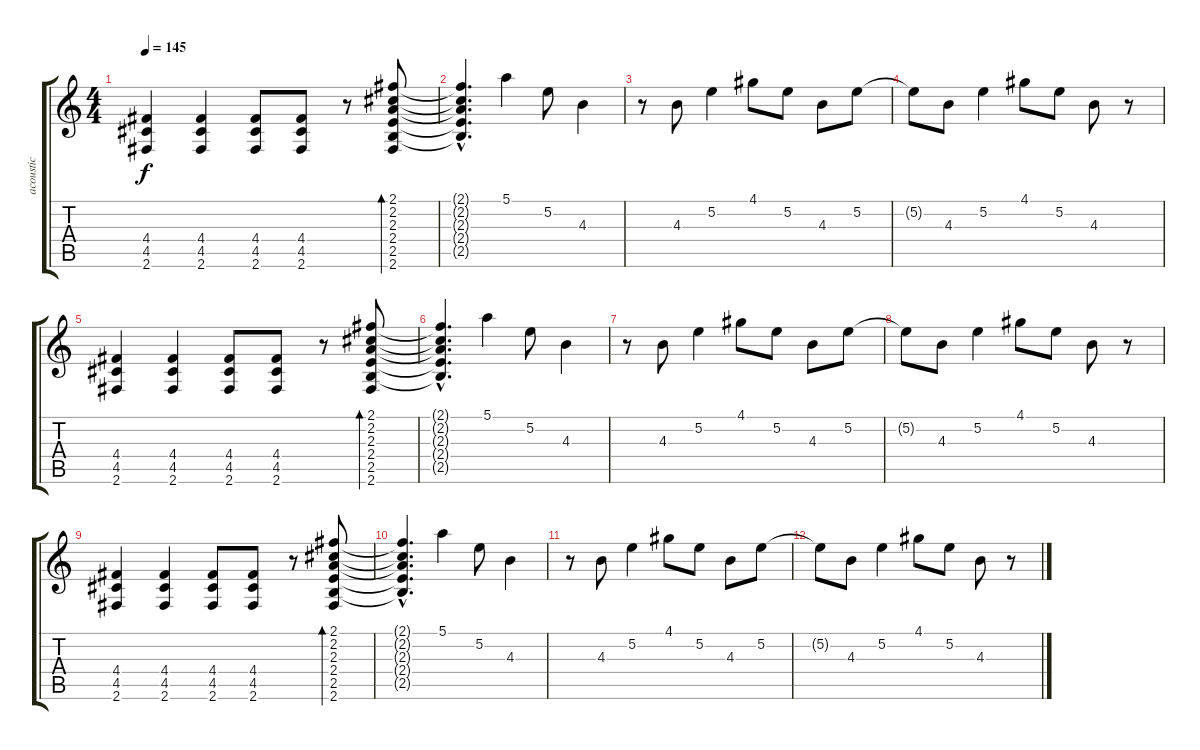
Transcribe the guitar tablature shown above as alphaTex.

\track (" acoustic guitar" " acoustic ") {instrument acousticguitarsteel}
\staff {score tabs}
\tuning (E4 B3 G3 D3 A2 E2) {hide}
\ts (4 4)
\tempo 145
\clef g2
\ks c
(4.4 4.5 2.6).4{dy f} (4.4 4.5 2.6).4 (4.4 4.5 2.6).8 (4.4 4.5 2.6).8 r.8 (2.1 2.2 2.3 2.4 2.5 2.6).8{bd 240} |
(2.1{hac t} 2.2{hac t} 2.3{hac t} 2.4{hac t} 2.5{hac t}).4{d} 5.1.4 5.2.8 4.3.4 |
r.8 4.3.8 5.2.4 4.1.8 5.2.8 4.3.8 5.2.8 |
5.2{t}.8 4.3.8 5.2.4 4.1.8 5.2.8 4.3.8 r.8 |
(4.4 4.5 2.6).4 (4.4 4.5 2.6).4 (4.4 4.5 2.6).8 (4.4 4.5 2.6).8 r.8 (2.1 2.2 2.3 2.4 2.5 2.6).8{bd 240} |
(2.1{hac t} 2.2{hac t} 2.3{hac t} 2.4{hac t} 2.5{hac t}).4{d} 5.1.4 5.2.8 4.3.4 |
r.8 4.3.8 5.2.4 4.1.8 5.2.8 4.3.8 5.2.8 |
5.2{t}.8 4.3.8 5.2.4 4.1.8 5.2.8 4.3.8 r.8 |
(4.4 4.5 2.6).4 (4.4 4.5 2.6).4 (4.4 4.5 2.6).8 (4.4 4.5 2.6).8 r.8 (2.1 2.2 2.3 2.4 2.5 2.6).8{bd 240} |
(2.1{hac t} 2.2{hac t} 2.3{hac t} 2.4{hac t} 2.5{hac t}).4{d} 5.1.4 5.2.8 4.3.4 |
r.8 4.3.8 5.2.4 4.1.8 5.2.8 4.3.8 5.2.8 |
5.2{t}.8 4.3.8 5.2.4 4.1.8 5.2.8 4.3.8 r.8
